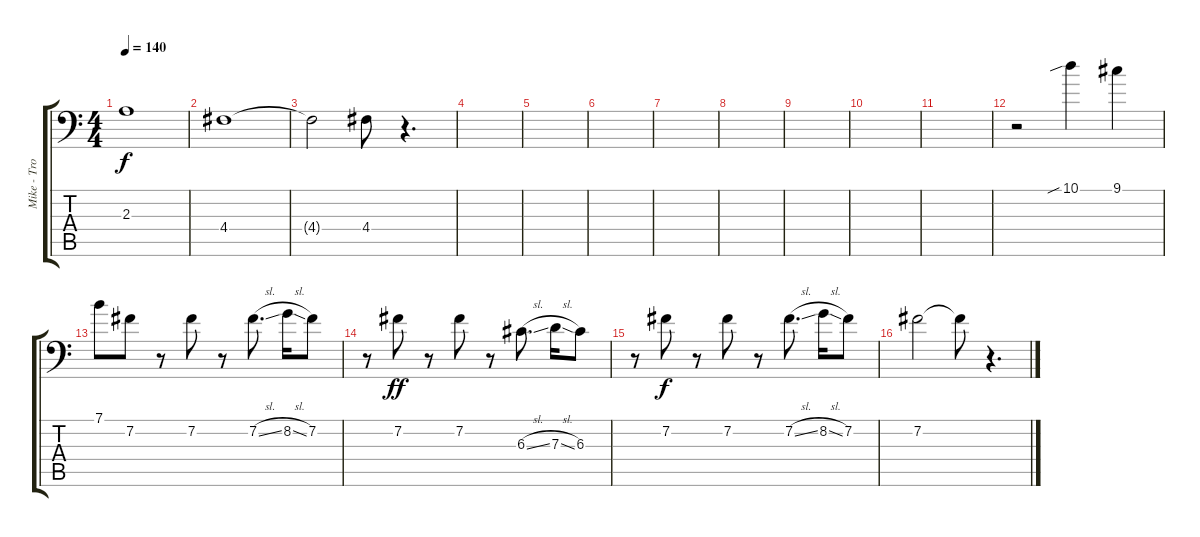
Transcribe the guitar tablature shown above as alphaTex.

\track ("Mike - Trombone" "Mike - Tro") {instrument trombone}
\staff {score tabs}
\tuning (E4 B3 G3 D3 A2 A1) {hide}
\ts (4 4)
\tempo 140
\clef f4
\ks c
2.3.1{dy f} |
4.4.1 |
4.4{t}.2 4.4.8 r.4{d} |
|
|
|
|
|
|
|
|
r.2 10.1{sib}.4 9.1.4 |
7.1.8 7.2.8 r.8 7.2.8 r.8 7.2{sl}.8{d} 8.2{sl}.16 7.2.8 |
r.8 7.2.8{dy ff} r.8 7.2.8 r.8 6.3{sl}.8{d} 7.3{sl}.16 6.3.8 |
r.8 7.2.8{dy f} r.8 7.2.8 r.8 7.2{sl}.8{d} 8.2{sl}.16 7.2.8 |
7.2.2 7.2{t}.8 r.4{d}
